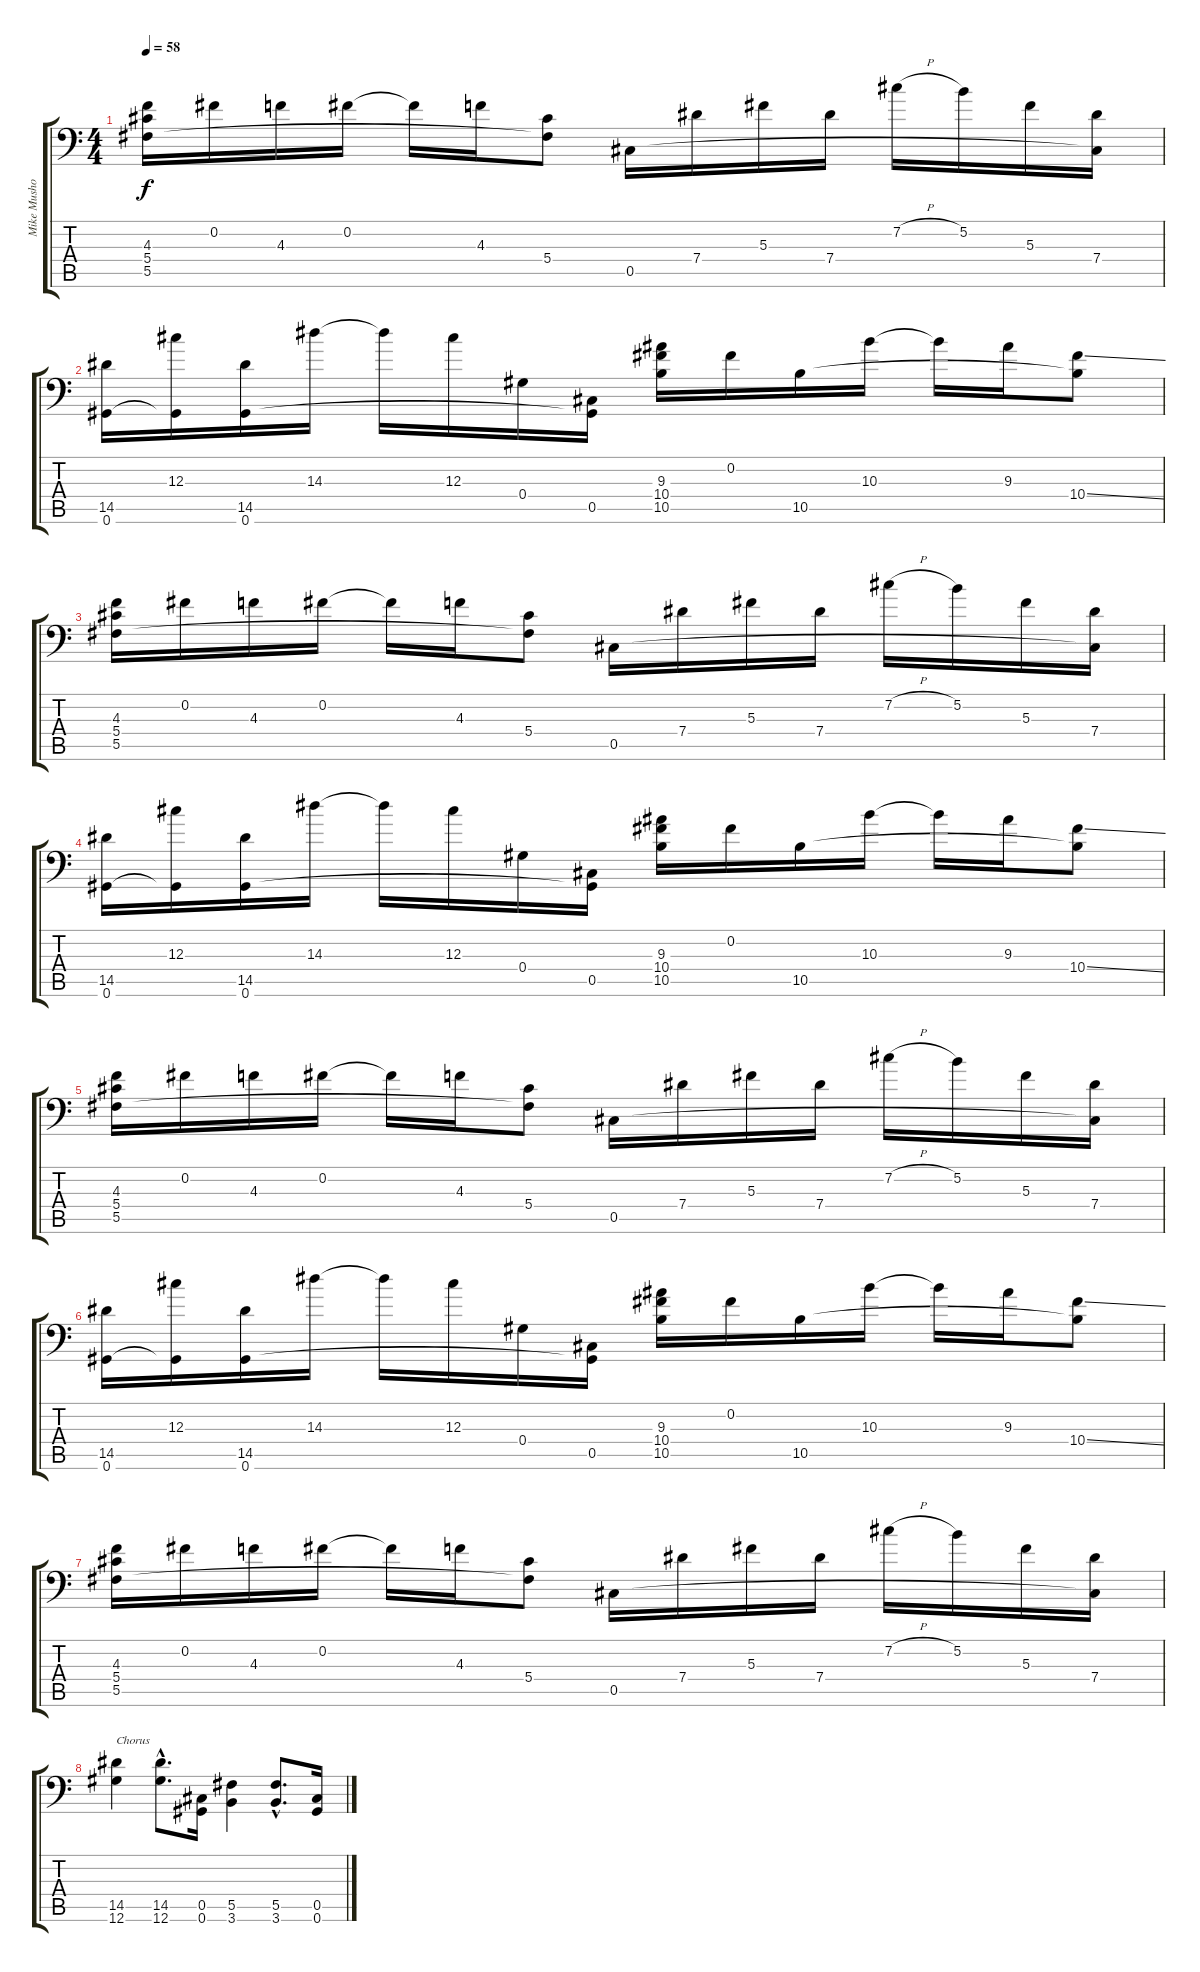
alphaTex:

\track ("Mike Mushok (Clean Guitar)" "Mike Musho") {instrument electricguitarjazz}
\staff {score tabs}
\tuning (Bb3 Gb3 Db3 Ab2 Db2 Ab1) {hide}
\ts (4 4)
\tempo 58
\clef f4
\ks c
(4.3 5.4 5.5).16{dy f} 0.2.16 4.3.16 0.2.16 0.2{t}.16 4.3.16 (5.4 5.5{t}).8 0.5.16 7.4.16 5.3.16 7.4.16 7.2{h}.16 5.2.16 5.3.16 (7.4 0.5{t}).16 |
(14.5 0.6).16 (12.3 0.6{t}).16 (14.5 0.6).16 14.3.16 14.3{t}.16 12.3.16 0.4.16 (0.5 0.6{t}).16 (9.3 10.4 10.5).16 0.2.16 10.5.16 10.3.16 10.3{t}.16 9.3.16 (10.4{ss} 10.5{t}).8 |
(4.3 5.4 5.5).16 0.2.16 4.3.16 0.2.16 0.2{t}.16 4.3.16 (5.4 5.5{t}).8 0.5.16 7.4.16 5.3.16 7.4.16 7.2{h}.16 5.2.16 5.3.16 (7.4 0.5{t}).16 |
(14.5 0.6).16 (12.3 0.6{t}).16 (14.5 0.6).16 14.3.16 14.3{t}.16 12.3.16 0.4.16 (0.5 0.6{t}).16 (9.3 10.4 10.5).16 0.2.16 10.5.16 10.3.16 10.3{t}.16 9.3.16 (10.4{ss} 10.5{t}).8 |
(4.3 5.4 5.5).16 0.2.16 4.3.16 0.2.16 0.2{t}.16 4.3.16 (5.4 5.5{t}).8 0.5.16 7.4.16 5.3.16 7.4.16 7.2{h}.16 5.2.16 5.3.16 (7.4 0.5{t}).16 |
(14.5 0.6).16 (12.3 0.6{t}).16 (14.5 0.6).16 14.3.16 14.3{t}.16 12.3.16 0.4.16 (0.5 0.6{t}).16 (9.3 10.4 10.5).16 0.2.16 10.5.16 10.3.16 10.3{t}.16 9.3.16 (10.4{ss} 10.5{t}).8 |
(4.3 5.4 5.5).16 0.2.16 4.3.16 0.2.16 0.2{t}.16 4.3.16 (5.4 5.5{t}).8 0.5.16 7.4.16 5.3.16 7.4.16 7.2{h}.16 5.2.16 5.3.16 (7.4 0.5{t}).16 |
(14.5 12.6).4{txt "Chorus" instrument distortionguitar} (14.5{hac} 12.6{hac}).8{d} (0.5 0.6).16 (5.5 3.6).4 (5.5{hac} 3.6{hac}).8{d} (0.5 0.6).16
